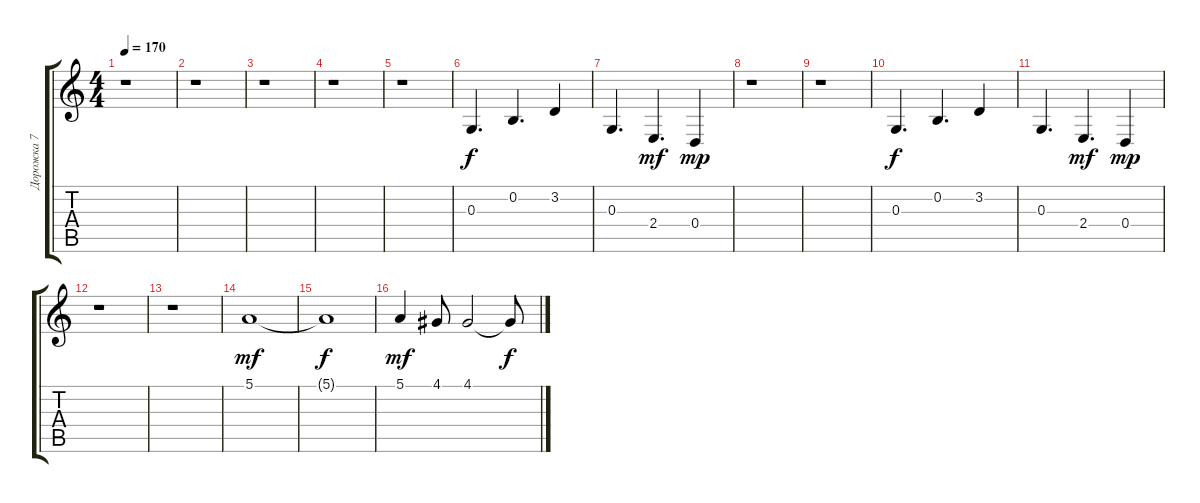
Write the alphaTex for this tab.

\track ("Дорожка 7" "Дорожка 7") {instrument tenorsax}
\staff {score tabs}
\tuning (E4 B3 G3 D3 A2 E2) {hide}
\ts (4 4)
\tempo 170
\clef g2
\ks c
r.1{dy mp} |
r.1 |
r.1 |
r.1 |
r.1 |
0.3.4{d dy f} 0.2.4{d} 3.2.4 |
0.3.4{d} 2.4.4{d dy mf} 0.4.4{dy mp} |
r.1 |
r.1 |
0.3.4{d dy f} 0.2.4{d} 3.2.4 |
0.3.4{d} 2.4.4{d dy mf} 0.4.4{dy mp} |
r.1 |
r.1 |
5.1.1{dy mf instrument choiraahs} |
5.1{t}.1{dy f} |
5.1.4{dy mf} 4.1.8 4.1.2 4.1{t}.8{dy f}
